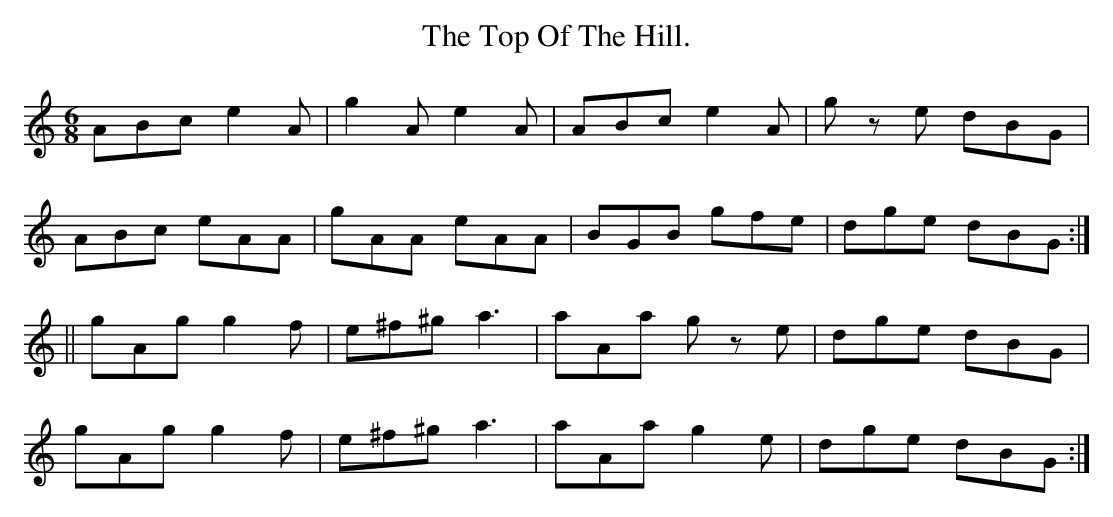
X:1
T: The Top Of The Hill.
M: 6/8
L: 1/8
K: C
ABc e2 A | g2 A e2 A | ABc e2 A | g z e dBG |
ABc eAA | gAA eAA | BGB gfe | dge dBG :|
|| gAg g2 f | e^f^g a3 | aAa g z e | dge dBG |
gAg g2 f | e^f^g a3 | aAa g2 e | dge dBG :|
